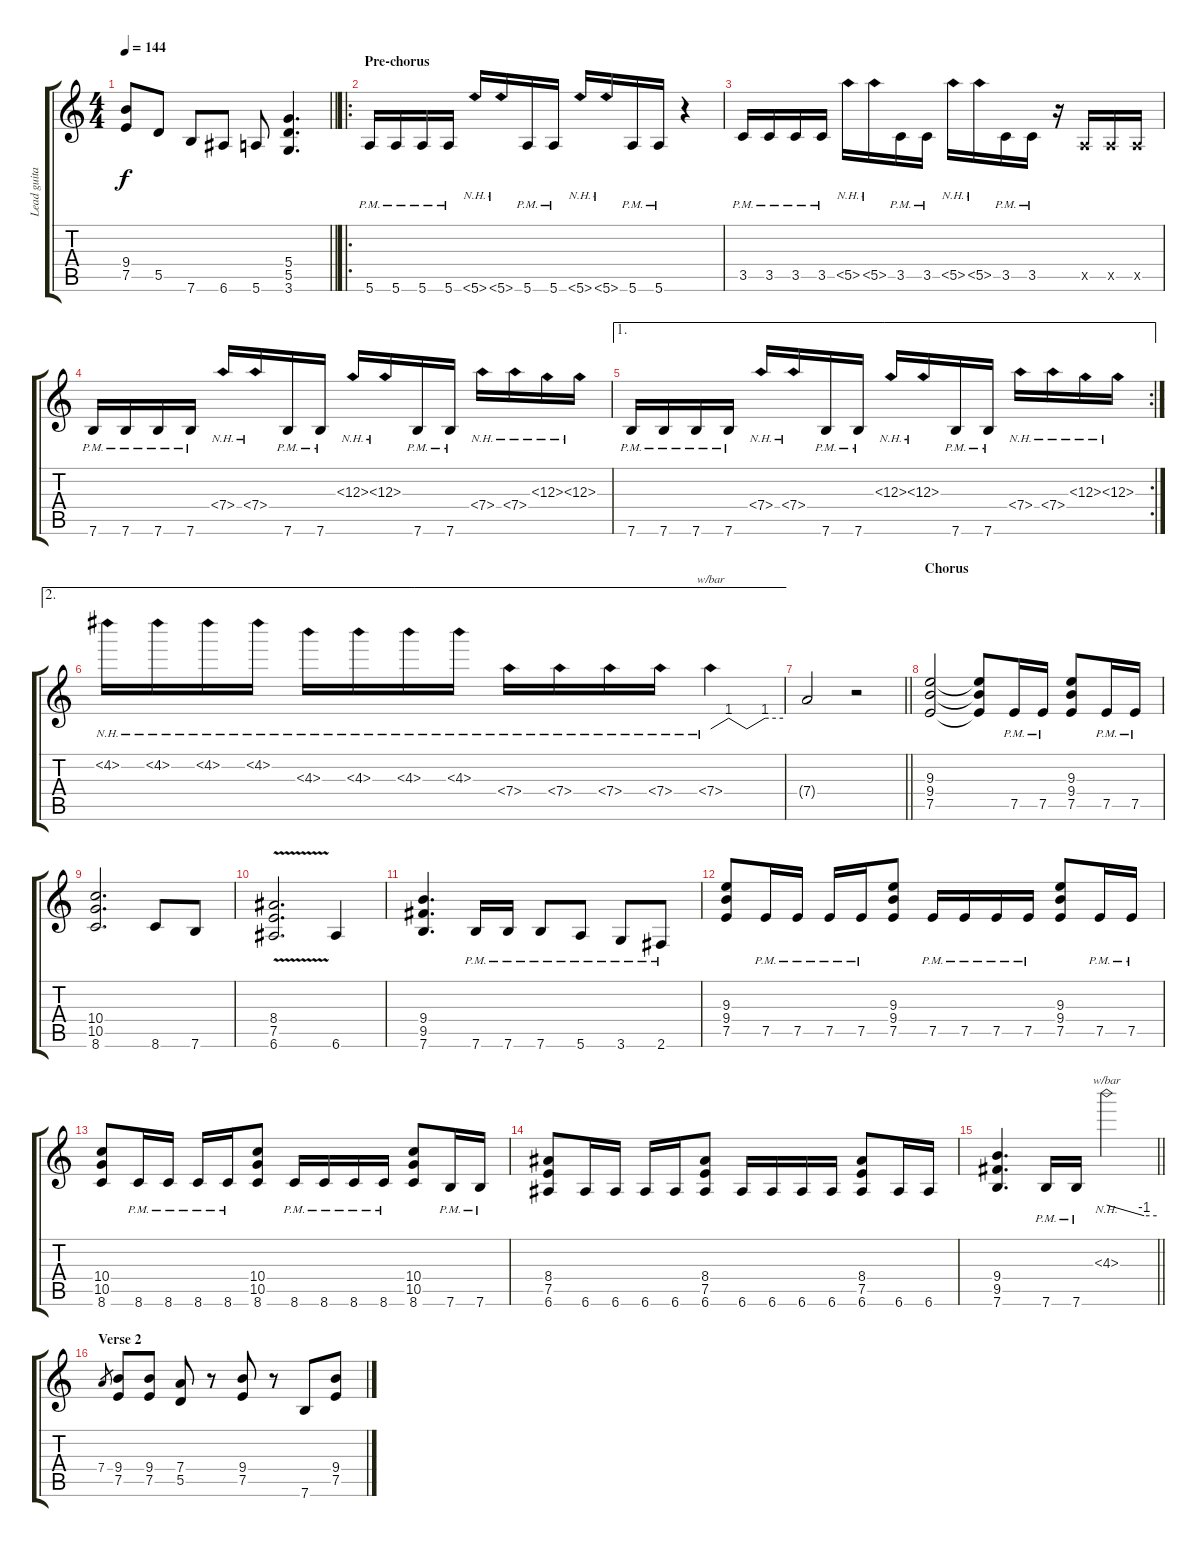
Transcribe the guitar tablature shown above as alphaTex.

\track ("Lead guitar (single coil)" "Lead guita") {instrument overdrivenguitar}
\staff {score tabs}
\tuning (E4 B3 G3 D3 A2 E2) {hide}
\ts (4 4)
\tempo 144
\clef g2
\barLineRight lightlight
\ks c
(9.4{t} 7.5{t}).8{dy f} 5.5.8 7.6.8 6.6.8 5.6.8 (5.4 5.5 3.6).4{d} |
\ro
\section ("" "Pre-chorus")
5.6{pm}.16 5.6{pm}.16 5.6{pm}.16 5.6{pm}.16 5.6{nh}.16 5.6{nh}.16 5.6{pm}.16 5.6{pm}.16 5.6{nh}.16 5.6{nh}.16 5.6{pm}.16 5.6{pm}.16 r.4 |
3.5{pm}.16 3.5{pm}.16 3.5{pm}.16 3.5{pm}.16 5.5{nh}.16 5.5{nh}.16 3.5{pm}.16 3.5{pm}.16 5.5{nh}.16 5.5{nh}.16 3.5{pm}.16 3.5{pm}.16 r.16 0.5{x}.16 0.5{x}.16 0.5{x}.16 |
7.6{pm}.16 7.6{pm}.16 7.6{pm}.16 7.6{pm}.16 7.4{nh}.16 7.4{nh}.16 7.6{pm}.16 7.6{pm}.16 12.3{nh}.16 12.3{nh}.16 7.6{pm}.16 7.6{pm}.16 7.4{nh}.16 7.4{nh}.16 12.3{nh}.16 12.3{nh}.16 |
\ae 1
\rc 2
7.6{pm}.16 7.6{pm}.16 7.6{pm}.16 7.6{pm}.16 7.4{nh}.16 7.4{nh}.16 7.6{pm}.16 7.6{pm}.16 12.3{nh}.16 12.3{nh}.16 7.6{pm}.16 7.6{pm}.16 7.4{nh}.16 7.4{nh}.16 12.3{nh}.16 12.3{nh}.16 |
\ae 2
4.2{nh}.16 4.2{nh}.16 4.2{nh}.16 4.2{nh}.16 4.3{nh}.16 4.3{nh}.16 4.3{nh}.16 4.3{nh}.16 7.4{nh}.16 7.4{nh}.16 7.4{nh}.16 7.4{nh}.16 7.4{nh}.4{tbe (custom default 0 0 15 4 30 0 45 4 60 4)} |
\barLineRight lightlight
7.4{t}.2 r.2 |
\section ("" "Chorus")
(9.3 9.4 7.5).2 (9.3{t} 9.4{t} 7.5{t}).8 7.5{pm}.16 7.5{pm}.16 (9.3 9.4 7.5).8 7.5{pm}.16 7.5{pm}.16 |
(10.4 10.5 8.6).2{d} 8.6.8 7.6.8 |
(8.4 7.5 6.6{v}).2{d} 6.6.4 |
(9.4 9.5 7.6).4{d} 7.6{pm}.16 7.6{pm}.16 7.6{pm}.8 5.6{pm}.8 3.6{pm}.8 2.6{pm}.8 |
(9.3 9.4 7.5).8 7.5{pm}.16 7.5{pm}.16 7.5{pm}.16 7.5{pm}.16 (9.3 9.4 7.5).8 7.5{pm}.16 7.5{pm}.16 7.5{pm}.16 7.5{pm}.16 (9.3 9.4 7.5).8 7.5{pm}.16 7.5{pm}.16 |
(10.4 10.5 8.6).8 8.6{pm}.16 8.6{pm}.16 8.6{pm}.16 8.6{pm}.16 (10.4 10.5 8.6).8 8.6{pm}.16 8.6{pm}.16 8.6{pm}.16 8.6{pm}.16 (10.4 10.5 8.6).8 7.6{pm}.16 7.6{pm}.16 |
(8.4 7.5 6.6).8 6.6.16 6.6.16 6.6.16 6.6.16 (8.4 7.5 6.6).8 6.6.16 6.6.16 6.6.16 6.6.16 (8.4 7.5 6.6).8 6.6.16 6.6.16 |
\barLineRight lightlight
(9.4 9.5 7.6).4{d} 7.6{pm}.16 7.6{pm}.16 4.3{nh}.2{tbe (custom default 0 0 45 -4 60 -4)} |
\section ("" "Verse 2")
7.4.8{gr} (9.4 7.5).8 (9.4 7.5).8 (7.4 5.5).8 r.8 (9.4 7.5).8 r.8 7.6.8 (9.4 7.5).8
